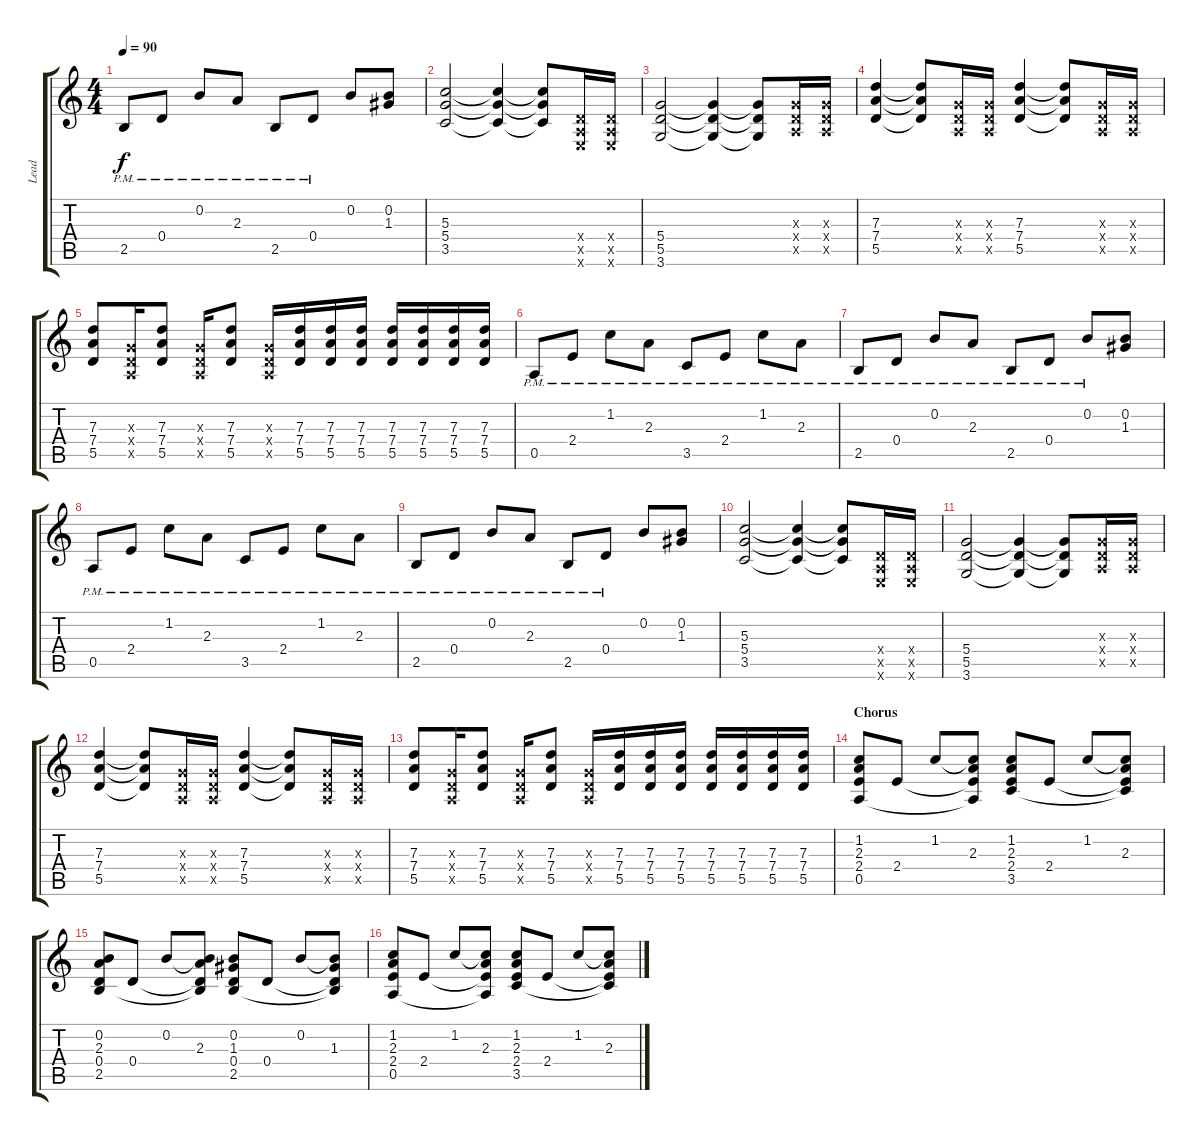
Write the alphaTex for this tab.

\track ("Lead" "Lead") {instrument distortionguitar}
\staff {score tabs}
\tuning (E4 B3 G3 D3 A2 E2) {hide}
\ts (4 4)
\tempo 90
\clef g2
\ks c
2.5{pm}.8{dy f} 0.4{pm}.8 0.2{pm}.8 2.3{pm}.8 2.5{pm}.8 0.4{pm}.8 0.2.8 (0.2 1.3).8 |
(5.3 5.4 3.5).2 (5.3{t} 5.4{t} 3.5{t}).4 (5.3{t} 5.4{t} 3.5{t}).8 (0.4{x} 0.5{x} 0.6{x}).16 (0.4{x} 0.5{x} 0.6{x}).16 |
(5.4 5.5 3.6).2 (5.4{t} 5.5{t} 3.6{t}).4 (5.4{t} 5.5{t} 3.6{t}).8 (0.3{x} 0.4{x} 0.5{x}).16 (0.3{x} 0.4{x} 0.5{x}).16 |
(7.3 7.4 5.5).4 (7.3{t} 7.4{t} 5.5{t}).8 (0.3{x} 0.4{x} 0.5{x}).16 (0.3{x} 0.4{x} 0.5{x}).16 (7.3 7.4 5.5).4 (7.3{t} 7.4{t} 5.5{t}).8 (0.3{x} 0.4{x} 0.5{x}).16 (0.3{x} 0.4{x} 0.5{x}).16 |
(7.3 7.4 5.5).8 (0.3{x} 0.4{x} 0.5{x}).16 (7.3 7.4 5.5).8 (0.3{x} 0.4{x} 0.5{x}).16 (7.3 7.4 5.5).8 (0.3{x} 0.4{x} 0.5{x}).16 (7.3 7.4 5.5).16 (7.3 7.4 5.5).16 (7.3 7.4 5.5).16 (7.3 7.4 5.5).16 (7.3 7.4 5.5).16 (7.3 7.4 5.5).16 (7.3 7.4 5.5).16 |
0.5{pm}.8 2.4{pm}.8 1.2{pm}.8 2.3{pm}.8 3.5{pm}.8 2.4{pm}.8 1.2{pm}.8 2.3{pm}.8 |
2.5{pm}.8 0.4{pm}.8 0.2{pm}.8 2.3{pm}.8 2.5{pm}.8 0.4{pm}.8 0.2{pm}.8 (0.2 1.3).8 |
0.5{pm}.8 2.4{pm}.8 1.2{pm}.8 2.3{pm}.8 3.5{pm}.8 2.4{pm}.8 1.2{pm}.8 2.3{pm}.8 |
2.5{pm}.8 0.4{pm}.8 0.2{pm}.8 2.3{pm}.8 2.5{pm}.8 0.4{pm}.8 0.2.8 (0.2 1.3).8 |
(5.3 5.4 3.5).2 (5.3{t} 5.4{t} 3.5{t}).4 (5.3{t} 5.4{t} 3.5{t}).8 (0.4{x} 0.5{x} 0.6{x}).16 (0.4{x} 0.5{x} 0.6{x}).16 |
(5.4 5.5 3.6).2 (5.4{t} 5.5{t} 3.6{t}).4 (5.4{t} 5.5{t} 3.6{t}).8 (0.3{x} 0.4{x} 0.5{x}).16 (0.3{x} 0.4{x} 0.5{x}).16 |
(7.3 7.4 5.5).4 (7.3{t} 7.4{t} 5.5{t}).8 (0.3{x} 0.4{x} 0.5{x}).16 (0.3{x} 0.4{x} 0.5{x}).16 (7.3 7.4 5.5).4 (7.3{t} 7.4{t} 5.5{t}).8 (0.3{x} 0.4{x} 0.5{x}).16 (0.3{x} 0.4{x} 0.5{x}).16 |
(7.3 7.4 5.5).8 (0.3{x} 0.4{x} 0.5{x}).16 (7.3 7.4 5.5).8 (0.3{x} 0.4{x} 0.5{x}).16 (7.3 7.4 5.5).8 (0.3{x} 0.4{x} 0.5{x}).16 (7.3 7.4 5.5).16 (7.3 7.4 5.5).16 (7.3 7.4 5.5).16 (7.3 7.4 5.5).16 (7.3 7.4 5.5).16 (7.3 7.4 5.5).16 (7.3 7.4 5.5).16 |
\section ("" "Chorus")
(1.2 2.3 2.4 0.5).8 2.4.8 1.2.8 (1.2{t} 2.3 2.4{t} 0.5{t}).8 (1.2 2.3 2.4 3.5).8 2.4.8 1.2.8 (1.2{t} 2.3 2.4{t} 3.5{t}).8 |
(0.2 2.3 0.4 2.5).8 0.4.8 0.2.8 (0.2{t} 2.3 0.4{t} 2.5{t}).8 (0.2 1.3 0.4 2.5).8 0.4.8 0.2.8 (0.2{t} 1.3 0.4{t} 2.5{t}).8 |
(1.2 2.3 2.4 0.5).8 2.4.8 1.2.8 (1.2{t} 2.3 2.4{t} 0.5{t}).8 (1.2 2.3 2.4 3.5).8 2.4.8 1.2.8 (1.2{t} 2.3 2.4{t} 3.5{t}).8
